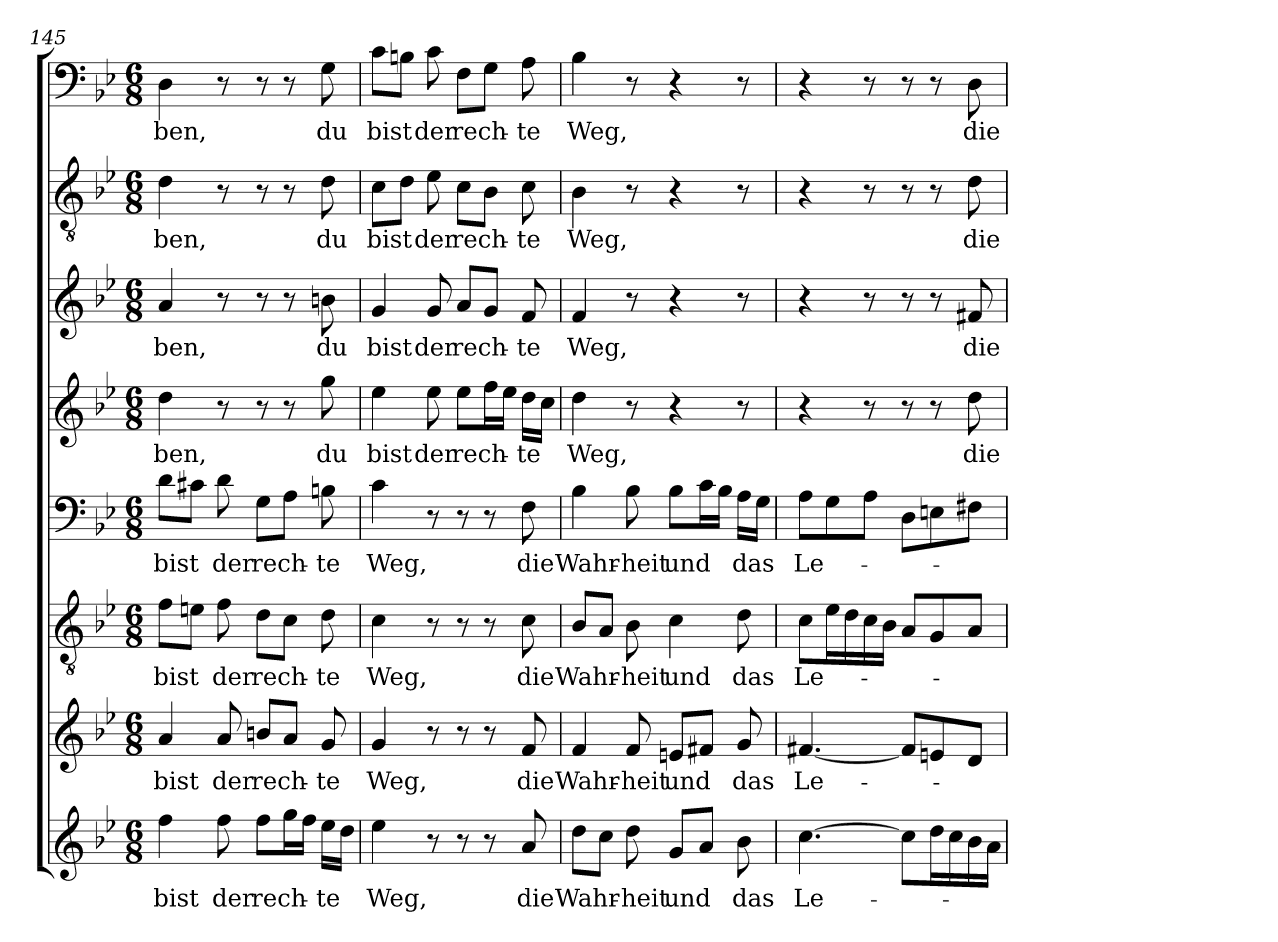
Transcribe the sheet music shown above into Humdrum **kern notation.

**kern	**text	**kern	**text	**kern	**text	**kern	**text	**kern	**text	**kern	**text	**kern	**text	**kern	**text
*part8	*part8	*part7	*part7	*part6	*part6	*part5	*part5	*part4	*part4	*part3	*part3	*part2	*part2	*part1	*part1
*staff8	*staff8	*staff7	*staff7	*staff6	*staff6	*staff5	*staff5	*staff4	*staff4	*staff3	*staff3	*staff2	*staff2	*staff1	*staff1
*clefG2	*	*clefG2	*	*clefGv2	*	*clefF4	*	*clefG2	*	*clefG2	*	*clefGv2	*	*clefF4	*
*k[b-e-]	*	*k[b-e-]	*	*k[b-e-]	*	*k[b-e-]	*	*k[b-e-]	*	*k[b-e-]	*	*k[b-e-]	*	*k[b-e-]	*
*g:	*	*g:	*	*g:	*	*g:	*	*g:	*	*g:	*	*g:	*	*g:	*
*M6/8	*	*M6/8	*	*M6/8	*	*M6/8	*	*M6/8	*	*M6/8	*	*M6/8	*	*M6/8	*
=145	=145	=145	=145	=145	=145	=145	=145	=145	=145	=145	=145	=145	=145	=145	=145
4ff\	bist	4a/	bist	8f\L	bist	8d\L	bist	4dd\	-ben,	4a/	-ben,	4d\	-ben,	4D\	-ben,
.	.	.	.	8en\J	.	8c#X\J	.	.	.	.	.	.	.	.	.
8ff\	der	8a/	der	8f\	der	8d\	der	8r	.	8r	.	8r	.	8r	.
8ff\L	rech-	8bn/L	rech-	8d\L	rech-	8G\L	rech-	8r	.	8r	.	8r	.	8r	.
16gg\L	.	8a/J	.	8c\J	.	8A\J	.	8r	.	8r	.	8r	.	8r	.
16ff\JJ	.	.	.	.	.	.	.	.	.	.	.	.	.	.	.
16ee-\LL	-te	8g/	-te	8d\	-te	8Bn\	-te	8gg\	du	8bn\	du	8d\	du	8G\	du
16dd\JJ	.	.	.	.	.	.	.	.	.	.	.	.	.	.	.
=146	=146	=146	=146	=146	=146	=146	=146	=146	=146	=146	=146	=146	=146	=146	=146
4ee-\	Weg,	4g/	Weg,	4c\	Weg,	4c\	Weg,	4ee-\	bist	4g/	bist	8c\L	bist	8c\L	bist
.	.	.	.	.	.	.	.	.	.	.	.	8d\J	.	8Bn\J	.
8r	.	8r	.	8r	.	8r	.	8ee-\	der	8g/	der	8e-\	der	8c\	der
8r	.	8r	.	8r	.	8r	.	8ee-\L	rech-	8a/L	rech-	8c\L	rech-	8F\L	rech-
8r	.	8r	.	8r	.	8r	.	16ff\L	.	8g/J	.	8B-\J	.	8G\J	.
.	.	.	.	.	.	.	.	16ee-\JJ	.	.	.	.	.	.	.
8a/	die	8f/	die	8c\	die	8F\	die	16dd\LL	-te	8f/	-te	8c\	-te	8A\	-te
.	.	.	.	.	.	.	.	16cc\JJ	.	.	.	.	.	.	.
=147	=147	=147	=147	=147	=147	=147	=147	=147	=147	=147	=147	=147	=147	=147	=147
8dd\L	Wahr-	4f/	Wahr-	8B-/L	Wahr-	4B-\	Wahr-	4dd\	Weg,	4f/	Weg,	4B-\	Weg,	4B-\	Weg,
8cc\J	.	.	.	8A/J	.	.	.	.	.	.	.	.	.	.	.
8dd\	-heit	8f/	-heit	8B-\	-heit	8B-\	-heit	8r	.	8r	.	8r	.	8r	.
8g/L	und	8en/L	und	4c\	und	8B-\L	und	4r	.	4r	.	4r	.	4r	.
8a/J	.	8f#X/J	.	.	.	16c\L	.	.	.	.	.	.	.	.	.
.	.	.	.	.	.	16B-\JJ	.	.	.	.	.	.	.	.	.
8b-\	das	8g/	das	8d\	das	16A\LL	das	8r	.	8r	.	8r	.	8r	.
.	.	.	.	.	.	16G\JJ	.	.	.	.	.	.	.	.	.
=148	=148	=148	=148	=148	=148	=148	=148	=148	=148	=148	=148	=148	=148	=148	=148
[4.cc\	Le-	[4.f#X/	Le-	8c\L	Le-	8A\L	Le-	4r	.	4r	.	4r	.	4r	.
.	.	.	.	16e-\L	.	8G\	.	.	.	.	.	.	.	.	.
.	.	.	.	16d\	.	.	.	.	.	.	.	.	.	.	.
.	.	.	.	16c\	.	8A\J	.	8r	.	8r	.	8r	.	8r	.
.	.	.	.	16B-\JJ	.	.	.	.	.	.	.	.	.	.	.
8cc\L]	.	8f#/L]	.	8A/L	.	8D\L	.	8r	.	8r	.	8r	.	8r	.
16dd\L	.	8en/	.	8G/	.	8En\	.	8r	.	8r	.	8r	.	8r	.
16cc\	.	.	.	.	.	.	.	.	.	.	.	.	.	.	.
16b-\	.	8d/J	.	8A/J	.	8F#X\J	.	8dd\	die	8f#X/	die	8d\	die	8D\	die
16a\JJ	.	.	.	.	.	.	.	.	.	.	.	.	.	.	.
=	=	=	=	=	=	=	=	=	=	=	=	=	=	=	=
*-	*-	*-	*-	*-	*-	*-	*-	*-	*-	*-	*-	*-	*-	*-	*-
